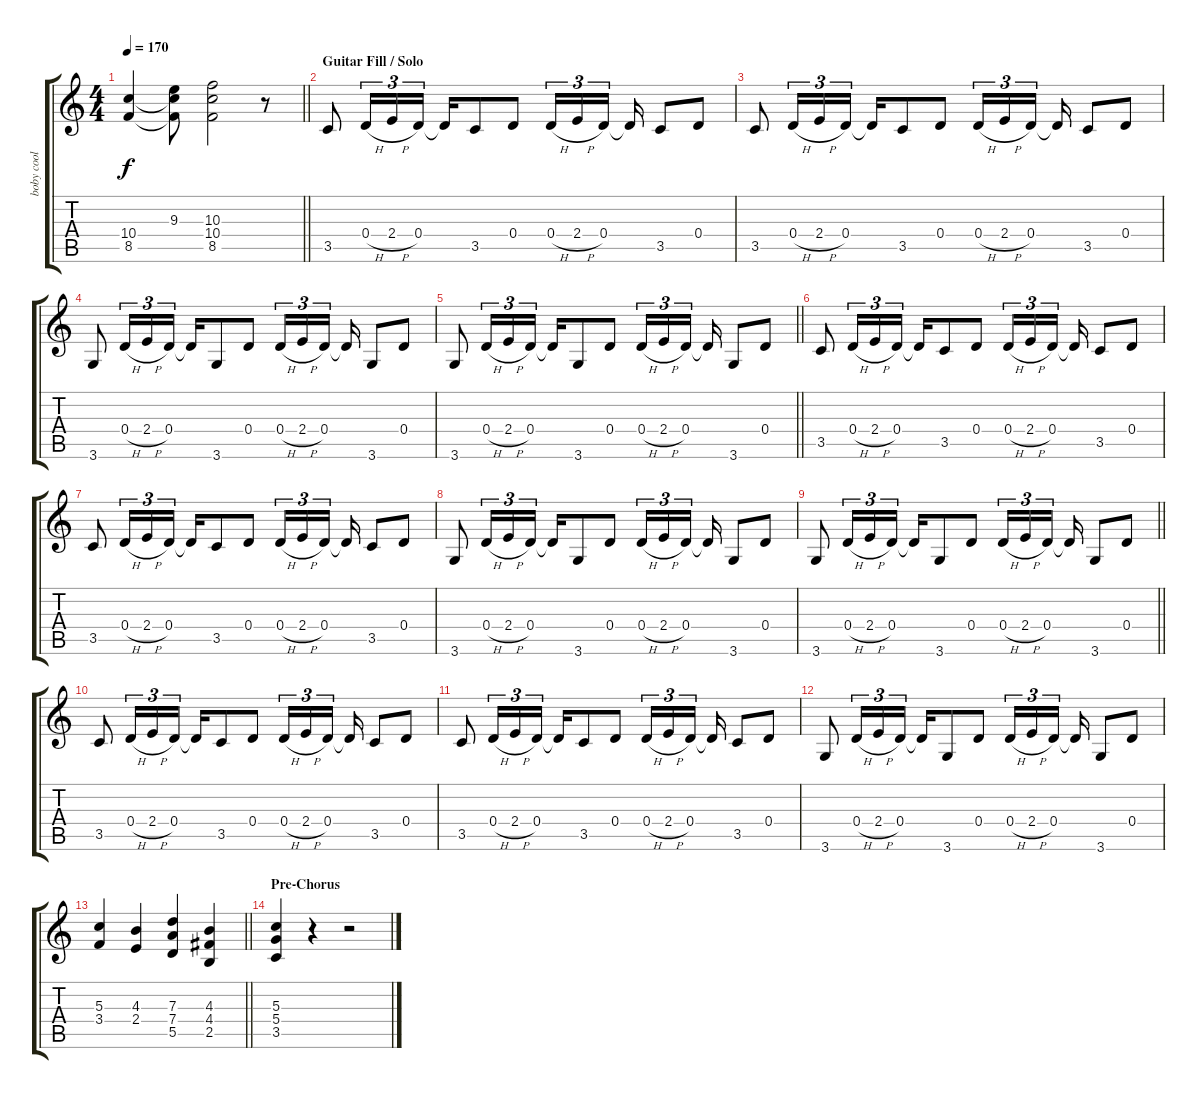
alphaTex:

\track ("boby cool" "boby cool") {instrument overdrivenguitar}
\staff {score tabs}
\tuning (E4 B3 G3 D3 A2 E2) {hide}
\ts (4 4)
\tempo 170
\clef g2
\barLineRight lightlight
\ks c
(10.4 8.5).4{dy f} (9.3{t} 10.4{t} 8.5{t}).8 (10.3 10.4 8.5).2 r.8 |
\section ("" "Guitar Fill / Solo")
3.5.8{volume 15 balance 8} 0.4{h}.16{tu (3 2)} 2.4{h}.16{tu (3 2)} 0.4.16{tu (3 2)} 0.4{t}.16 3.5.8 0.4.8 0.4{h}.16{tu (3 2)} 2.4{h}.16{tu (3 2)} 0.4.16{tu (3 2) beam splitsecondary} 0.4{t}.16 3.5.8 0.4.8 |
3.5.8 0.4{h}.16{tu (3 2)} 2.4{h}.16{tu (3 2)} 0.4.16{tu (3 2)} 0.4{t}.16 3.5.8 0.4.8 0.4{h}.16{tu (3 2)} 2.4{h}.16{tu (3 2)} 0.4.16{tu (3 2) beam splitsecondary} 0.4{t}.16 3.5.8 0.4.8 |
3.6.8 0.4{h}.16{tu (3 2)} 2.4{h}.16{tu (3 2)} 0.4.16{tu (3 2)} 0.4{t}.16 3.6.8 0.4.8 0.4{h}.16{tu (3 2)} 2.4{h}.16{tu (3 2)} 0.4.16{tu (3 2) beam splitsecondary} 0.4{t}.16 3.6.8 0.4.8 |
\barLineRight lightlight
3.6.8 0.4{h}.16{tu (3 2)} 2.4{h}.16{tu (3 2)} 0.4.16{tu (3 2)} 0.4{t}.16 3.6.8 0.4.8 0.4{h}.16{tu (3 2)} 2.4{h}.16{tu (3 2)} 0.4.16{tu (3 2) beam splitsecondary} 0.4{t}.16 3.6.8 0.4.8 |
3.5.8 0.4{h}.16{tu (3 2)} 2.4{h}.16{tu (3 2)} 0.4.16{tu (3 2)} 0.4{t}.16 3.5.8 0.4.8 0.4{h}.16{tu (3 2)} 2.4{h}.16{tu (3 2)} 0.4.16{tu (3 2) beam splitsecondary} 0.4{t}.16 3.5.8 0.4.8 |
3.5.8 0.4{h}.16{tu (3 2)} 2.4{h}.16{tu (3 2)} 0.4.16{tu (3 2)} 0.4{t}.16 3.5.8 0.4.8 0.4{h}.16{tu (3 2)} 2.4{h}.16{tu (3 2)} 0.4.16{tu (3 2) beam splitsecondary} 0.4{t}.16 3.5.8 0.4.8 |
3.6.8 0.4{h}.16{tu (3 2)} 2.4{h}.16{tu (3 2)} 0.4.16{tu (3 2)} 0.4{t}.16 3.6.8 0.4.8 0.4{h}.16{tu (3 2)} 2.4{h}.16{tu (3 2)} 0.4.16{tu (3 2) beam splitsecondary} 0.4{t}.16 3.6.8 0.4.8 |
\barLineRight lightlight
3.6.8 0.4{h}.16{tu (3 2)} 2.4{h}.16{tu (3 2)} 0.4.16{tu (3 2)} 0.4{t}.16 3.6.8 0.4.8 0.4{h}.16{tu (3 2)} 2.4{h}.16{tu (3 2)} 0.4.16{tu (3 2) beam splitsecondary} 0.4{t}.16 3.6.8 0.4.8 |
3.5.8 0.4{h}.16{tu (3 2)} 2.4{h}.16{tu (3 2)} 0.4.16{tu (3 2)} 0.4{t}.16 3.5.8 0.4.8 0.4{h}.16{tu (3 2)} 2.4{h}.16{tu (3 2)} 0.4.16{tu (3 2) beam splitsecondary} 0.4{t}.16 3.5.8 0.4.8 |
3.5.8 0.4{h}.16{tu (3 2)} 2.4{h}.16{tu (3 2)} 0.4.16{tu (3 2)} 0.4{t}.16 3.5.8 0.4.8 0.4{h}.16{tu (3 2)} 2.4{h}.16{tu (3 2)} 0.4.16{tu (3 2) beam splitsecondary} 0.4{t}.16 3.5.8 0.4.8 |
3.6.8 0.4{h}.16{tu (3 2)} 2.4{h}.16{tu (3 2)} 0.4.16{tu (3 2)} 0.4{t}.16 3.6.8 0.4.8 0.4{h}.16{tu (3 2)} 2.4{h}.16{tu (3 2)} 0.4.16{tu (3 2) beam splitsecondary} 0.4{t}.16 3.6.8 0.4.8 |
\barLineRight lightlight
(5.3 3.4).4{volume 7 balance 0} (4.3 2.4).4 (7.3 7.4 5.5).4 (4.3 4.4 2.5).4 |
\section ("" "Pre-Chorus")
(5.3 5.4 3.5).4 r.4 r.2
